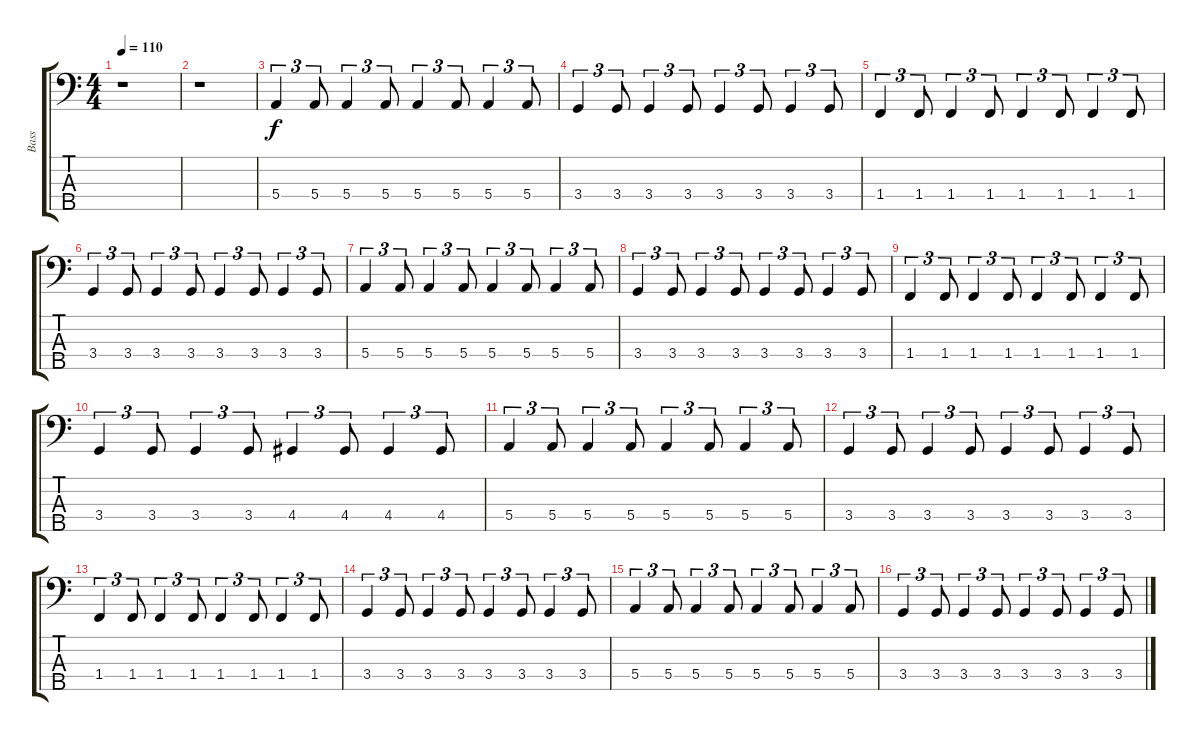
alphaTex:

\track ("Bass" "Bass") {instrument electricbassfinger}
\staff {score tabs}
\tuning (G2 D2 A1 E1 B0) {hide}
\ts (4 4)
\tempo 110
\clef f4
\ks c
r.1{dy f} |
r.1 |
5.4.4{tu (3 2)} 5.4.8{tu (3 2)} 5.4.4{tu (3 2)} 5.4.8{tu (3 2)} 5.4.4{tu (3 2)} 5.4.8{tu (3 2)} 5.4.4{tu (3 2)} 5.4.8{tu (3 2)} |
3.4.4{tu (3 2)} 3.4.8{tu (3 2)} 3.4.4{tu (3 2)} 3.4.8{tu (3 2)} 3.4.4{tu (3 2)} 3.4.8{tu (3 2)} 3.4.4{tu (3 2)} 3.4.8{tu (3 2)} |
1.4.4{tu (3 2)} 1.4.8{tu (3 2)} 1.4.4{tu (3 2)} 1.4.8{tu (3 2)} 1.4.4{tu (3 2)} 1.4.8{tu (3 2)} 1.4.4{tu (3 2)} 1.4.8{tu (3 2)} |
3.4.4{tu (3 2)} 3.4.8{tu (3 2)} 3.4.4{tu (3 2)} 3.4.8{tu (3 2)} 3.4.4{tu (3 2)} 3.4.8{tu (3 2)} 3.4.4{tu (3 2)} 3.4.8{tu (3 2)} |
5.4.4{tu (3 2)} 5.4.8{tu (3 2)} 5.4.4{tu (3 2)} 5.4.8{tu (3 2)} 5.4.4{tu (3 2)} 5.4.8{tu (3 2)} 5.4.4{tu (3 2)} 5.4.8{tu (3 2)} |
3.4.4{tu (3 2)} 3.4.8{tu (3 2)} 3.4.4{tu (3 2)} 3.4.8{tu (3 2)} 3.4.4{tu (3 2)} 3.4.8{tu (3 2)} 3.4.4{tu (3 2)} 3.4.8{tu (3 2)} |
1.4.4{tu (3 2)} 1.4.8{tu (3 2)} 1.4.4{tu (3 2)} 1.4.8{tu (3 2)} 1.4.4{tu (3 2)} 1.4.8{tu (3 2)} 1.4.4{tu (3 2)} 1.4.8{tu (3 2)} |
3.4.4{tu (3 2)} 3.4.8{tu (3 2)} 3.4.4{tu (3 2)} 3.4.8{tu (3 2)} 4.4.4{tu (3 2)} 4.4.8{tu (3 2)} 4.4.4{tu (3 2)} 4.4.8{tu (3 2)} |
5.4.4{tu (3 2)} 5.4.8{tu (3 2)} 5.4.4{tu (3 2)} 5.4.8{tu (3 2)} 5.4.4{tu (3 2)} 5.4.8{tu (3 2)} 5.4.4{tu (3 2)} 5.4.8{tu (3 2)} |
3.4.4{tu (3 2)} 3.4.8{tu (3 2)} 3.4.4{tu (3 2)} 3.4.8{tu (3 2)} 3.4.4{tu (3 2)} 3.4.8{tu (3 2)} 3.4.4{tu (3 2)} 3.4.8{tu (3 2)} |
1.4.4{tu (3 2)} 1.4.8{tu (3 2)} 1.4.4{tu (3 2)} 1.4.8{tu (3 2)} 1.4.4{tu (3 2)} 1.4.8{tu (3 2)} 1.4.4{tu (3 2)} 1.4.8{tu (3 2)} |
3.4.4{tu (3 2)} 3.4.8{tu (3 2)} 3.4.4{tu (3 2)} 3.4.8{tu (3 2)} 3.4.4{tu (3 2)} 3.4.8{tu (3 2)} 3.4.4{tu (3 2)} 3.4.8{tu (3 2)} |
5.4.4{tu (3 2)} 5.4.8{tu (3 2)} 5.4.4{tu (3 2)} 5.4.8{tu (3 2)} 5.4.4{tu (3 2)} 5.4.8{tu (3 2)} 5.4.4{tu (3 2)} 5.4.8{tu (3 2)} |
3.4.4{tu (3 2)} 3.4.8{tu (3 2)} 3.4.4{tu (3 2)} 3.4.8{tu (3 2)} 3.4.4{tu (3 2)} 3.4.8{tu (3 2)} 3.4.4{tu (3 2)} 3.4.8{tu (3 2)}
